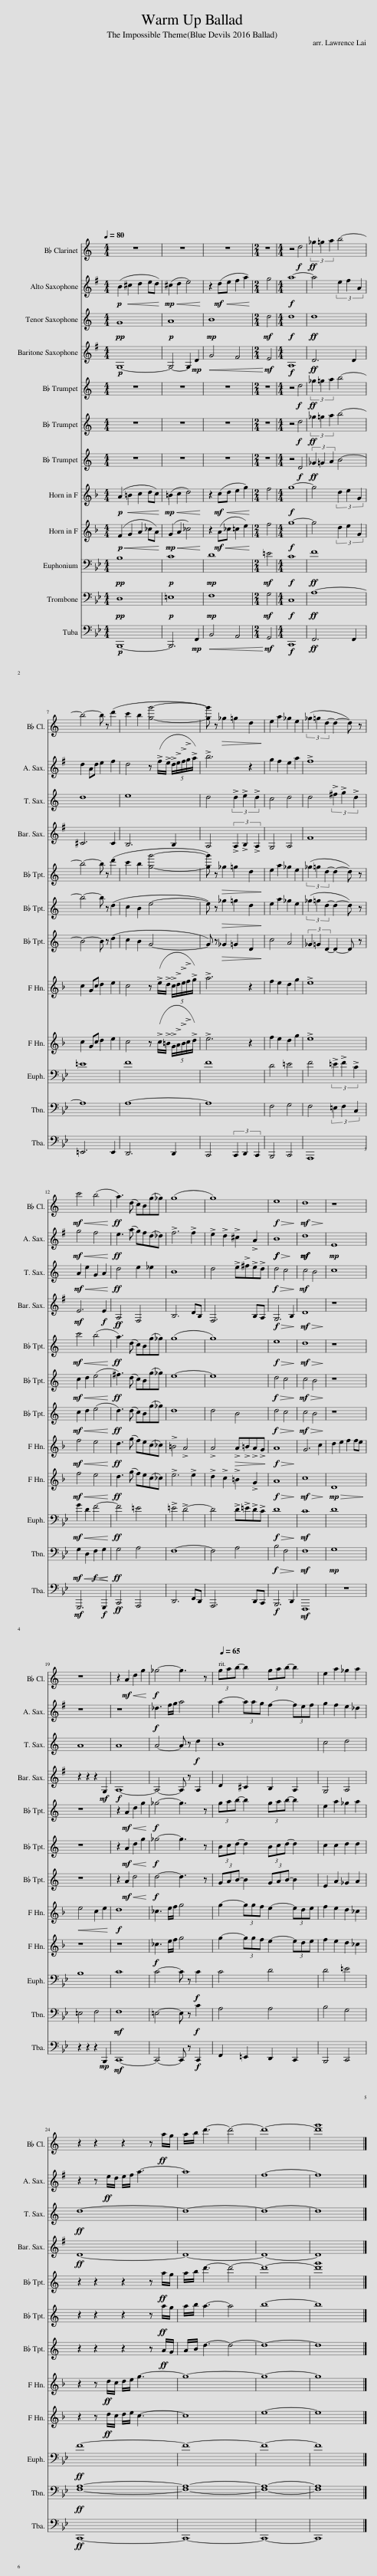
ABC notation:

X:1
%%score 1 2 3 4 5 6 7 8 9 10 11 12
L:1/8
Q:1/4=80
M:4/4
I:linebreak $
K:Bb
V:1 treble transpose=-2
V:2 treble transpose=-9
V:3 treble transpose=-14
V:4 treble transpose=-21
V:5 treble transpose=-2
V:6 treble transpose=-2
V:7 treble transpose=-2
V:8 treble transpose=-7
V:9 treble transpose=-7
V:10 bass
V:11 bass
V:12 bass
V:1
[K:C] z8 | z8 | z8 |[M:2/4] z4 |[M:4/4] z4!f! d4 | %5
!ff! (3_g2 =g2 a2 b4- |$ b4- b z (d'2 | c'2 b2 [gg']4- | [gg']) z!>(! _g2 =g2 d2!>)! | e2 a2 _g2 e2 | %10
 (3(_g2 =g2 d2- d2- d) z |$!mf!!<(! c'4 (b4!<)! |!ff! a3) (d c)B(g_g) | (g8 | g8) | %15
!f!!>(! e8!>)! |!mf!!>(! d8!>)! | z8 |$ z8 | z2!mf!!<(! A2 d2 g2!<)! | %20
!f! _g4- g3 z |[Q:1/4=65] (3gab- b2 (3gab- b2 | e2 a2 _g2 a2 |$ z2 z2 z2 z!ff! a/g/ | a/b/ d'3- d'4- | %25
 d'8- | [d'g']8 |] %27
V:2
[K:G]!p! (B2!<(! ^c2 d2 ed)!<)! |!mp! (^c2!<(! d2 e4)!<)! | z2!mf! (d!<(!e f2 a2)!<)! |[M:2/4] g4 |[M:4/4]!f! a8- | %5
 a4 (3e2 f2 A2 |$ d2 Ad e2 f2 | d4 z (!>!f/!>!e/ (5:4:5!>!d/!>!e/!>!f/!>!g/!>!a/) | !>!b6 z2 | g2 f2 e2 a2 | %10
 !>!f8 |$!mf!!<(! g4 f4!<)! |!ff! e3 (a g)f(d_d) | !>!f6 !>!f2 | !>!e2 !>!d2 !>!^c2 !>!A2 | %15
!f!!f!!>(! B8!>)! |!mf!!mf! d8 |!mp! E8 |$ z8 | z8 | %20
!f! _d3 f/g/ a4 | a2- (3aag f2- (3fef | g2 f2 e2 _d2 |$ z2 z!ff! e/d/ e/f/ a3- | a8 | %25
 f8- | f8 |] %27
V:3
[K:C]!pp! G8 |!p! A8 |!mp! B8 |[M:2/4]!mf! d4 |[M:4/4]!f! d8 | %5
!ff! d8 |$ d8 | e8 | d4 (3!>!d2 !>!e2 !>!d2 | c4 d4 | %10
 d4 (3!>!^f2 !>!g2 !>!d2 |$!mf!!<(! A2 e2 G2 A2!<)! |!ff! d4 e2 _e2 | B8 | d4 !>!e!>!^f!>!e!>!d | %15
!f!!>(! d4 c4!>)! |!mf! c4 B4 | c8 |$ A8 | A8 | %20
 A4- A z!f! d2 | B8 | c4 d4 |$!ff! d8- | d8- | %25
 d8- | d8 |] %27
V:4
[K:G]!p! G,8- | G,4- G,2!mp! D2 |!<(! G4 F4!<)! |[M:2/4]!mf! E4 |[M:4/4]!f! A,8 | %5
!ff! D6 D2 |$ ^C6 C2 | B,6 B,2 | A,4 (3!>!A,2 !>!B,2 !>!A,2 | G,4 A,4 | %10
 F8 |$!mf! E6!f! E2 |!ff! A,4 F,4 | B,6 DB, | F,6 B,A, | %15
!f!!>(! G,6 B,2!>)! |!mf!!>(! D8!>)! | z8 |$ z2 z2 z2!mf! G,2 |!f! A,8- | %20
 A,4- A, z A,2 | D2 ^C2 B,2 A,2 | G,4 A,4 |$!ff! D8- | D8- | %25
 D8- | D8 |] %27
V:5
[K:C] z8 | z8 | z8 |[M:2/4] z4 |[M:4/4] z4!f! d4 | %5
!ff! (3_g2 =g2 a2 b4- |$ b4- b z (d'2 | c'2 b2 [gg']4- | [gg']) z!>(! _g2 =g2 d2!>)! | e2 a2 _g2 e2 | %10
 (3(_g2 =g2 d2- d2- d) z |$!mf!!<(! c'4 (b4!<)! |!ff! a3) (d c)B(g_g) | (g8 | g8) | %15
!f!!>(! e8!>)! |!mf!!>(! d8!>)! | z8 |$ z8 | z2!mf!!<(! A2 d2 g2!<)! | %20
!f! _g4- g3 z | (3gab- b2 (3gab- b2 | e2 a2 _g2 a2 |$ z2 z2 z2 z!ff! a/g/ | a/b/ d'3- d'4- | %25
 d'8- | [d'g']8 |] %27
V:6
[K:C] z8 | z8 | z8 |[M:2/4] z4 |[M:4/4] z4!f! d4 | %5
!ff! (3_g2 =g2 a2 b4- |$ b4- b z (d2 | c2 B2 e4- | e) z!>(! _g2 =g2 d2!>)! | e2 a2 _g2 e2 | %10
 (3(_g2 =g2 d2- d2- d) z |$!mf!!<(! c2 d2 (e4!<)! |!ff! ^f3) (d c)B(g_g) | e8- | e8 | %15
!f!!>(! d4 c4!>)! |!mf!!>(! c4 B4!>)! | z8 |$ z8 | z2!mf!!<(! A2 d2 g2!<)! | %20
!f! _g4- g3 z | (3Bcd- d2 (3Bcd- d2 | c2 c2 d2 d2 |$ z2 z2 z2 z!ff! a/g/ | a/b/ a3- a4 | %25
 b8- | b8 |] %27
V:7
[K:C] z8 | z8 | z8 |[M:2/4] z4 |[M:4/4] z4!f! D4 | %5
!ff! (3_G2 =G2 A2 B4- |$ B4- B z (d2 | c2 B2 G4- | G) z!>(! _G2 =G2 D2!>)! | c4 A4 | %10
 (3_G2 =G2 D2- D2- D z |$!mf!!<(! c2 d2 (e4!<)! |!ff! d3) (d c)B(g_g) | d8 | d4 B4 | %15
!f!!>(! d4 c4!>)! |!mf!!>(! c4 B4!>)! | z8 |$ z8 | z2!mf! A2!<(! d4!<)! | %20
!f! d4- d3 z | (3GAB- B2 (3GAB- B2 | E2 A2 _G2 A2 |$ z2 z2 z2 z!ff! A/G/ | A/B/ d3- d4- | %25
 d8- | d8 |] %27
V:8
[K:F]!p! (A2!<(! =B2 c2 dc)!<)! |!mp! (=B2!<(! c2 d4)!<)! | z2!mf! (c!<(!d e2 g2)!<)! |[M:2/4] f4 |[M:4/4]!f! g8- | %5
 g4 (3d2 e2 G2 |$ c2 Gc d2 e2 | c4 z (!>!e/!>!d/ (5:4:5!>!c/!>!d/!>!e/!>!f/!>!g/) | !>!a6 z2 | f2 e2 d2 g2 | %10
 !>!e8 |$!mf!!<(! f4 e4!<)! |!ff! d3 (g f)e(c_c) | !>!=B4 !>!A4 | !>!A4!>(! !>!A!>!=B!>!A!>!G!>)! | %15
!f!!>(! A8!>)! | G6 c2 | d2 e2 f2 fe |$!<(! e4 c2 e2!<)! |!f! d8 | %20
 _c3 e/f/ g4 | g2- (3ggf e2- (3ede | f2 e2 d2 _c2 |$ z2 z!ff! d/c/ d/e/ g3- | g8- | %25
 g8- | g8 |] %27
V:9
[K:F]!p!!<(! (F2 G2 A2 _cA)!<)! |!mp!!<(! (G2 A2 _c4)!<)! | z2!mf!!<(! (A_c =c2 e2)!<)! |[M:2/4] f4 |[M:4/4]!f! g8- | %5
 g4 (3d2 e2 G2 |$ c2 Gc d2 e2 | c4 z (!>!c/!>!=B/ (5:4:5!>!G/!>!A/!>!B/!>!c/!>!d/) | !>!e6 z2 | f2 e2 d2 g2 | %10
 !>!e8 |$!mf!!<(! f4 e4!<)! |!ff! d3 (g f)e(c_c) | !>!e6 !>!e2 | !>!d2 !>!c2 !>!=B2 !>!G2 | %15
!f!!>(! A8!>)! |!mf!!>(! c8!>)! |!mp!!>(! D8!>)! |$ z8 | z8 | %20
!f! _c3 e/f/ g4 | g2- (3ggf e2- (3ede | f2 e2 d2 _c2 |$ z2 z!ff! d/c/ d/e/ c3- | c8 | %25
 e8- | e8 |] %27
V:10
!pp! B,8 |!p! C8 |!mp! D8 |[M:2/4]!mf! =E4 |[M:4/4]!f! C8 | %5
!ff! F8 |$ =E8 | F8 | F8 | D4 =E4 | %10
 F4 (3!>!=E2 !>!F2 !>!C2 |$!mf!!<(! G2 D2 F4-!<)! |!ff! F4 =E4 | !>!=E4 !>!D4- | D4 !>!D!>!=E!>!D!>!C | %15
!f!!>(! D8!>)! |!mf! C8 | D8 |$ B,8 | C8 | %20
 C4- C z!f! C2 | C4 D4 | D4 =E4 |$!ff! F8- | F8- | %25
 F8- | F8 |] %27
V:11
!pp! D,8 |!p! =E,8 |!mp! F,8 |[M:2/4]!mf! G,4 |[M:4/4]!f! C,8 | %5
!ff! A,8- |$ A,8 | A,8- | A,8 | F,4 G,4 | %10
 F,4 (3=E,2 F,2 C,2 |$!mf!!<(! G,2 D,2!f!!<(! F,2 G,2!<)!!<)! |!ff! G,4 A,4 | F,8- | F,4 A,4 | %15
!f!!>(! B,4 F,4!>)! |!mf! F,8 |!mp! G,8 |$ =E,4 F,4 |!mf! F,8 | %20
 =E,4- E, z!f! C2 | A,4 A,4 | B,4 G,4 |$!ff! [F,A,]8- | [F,A,]8- | %25
 [F,A,]8- | [F,A,]8 |] %27
V:12
!p! B,,,8- | B,,,6!mp! F,,2 |!<(! B,,4 A,,4!<)! |[M:2/4]!mf! G,,4 |[M:4/4]!f! C,,8 | %5
!ff! F,,6 F,,2 |$ =E,,6 E,,2 | D,,6 D,,2 | C,,4 (3C,,2 D,,2 C,,2 | B,,,4 C,,4 | %10
 A,,,8 |$!mf! G,,,6!f! G,,,2 |!ff! C,,4 A,,,4 | D,,6 F,,D,, | A,,,6 D,,C,, | %15
!f! B,,,6 D,,2 |!mf! F,,,8 | z8 |$ z2 z2 z2!mp! B,,,2 |!mf! C,,8- | %20
 C,,4- C,, z!f! C,,2 | F,,2 =E,,2 D,,2 C,,2 | B,,,4 C,,4 |$!ff! C,,8- | C,,8- | %25
 C,,8- | C,,8 |] %27
